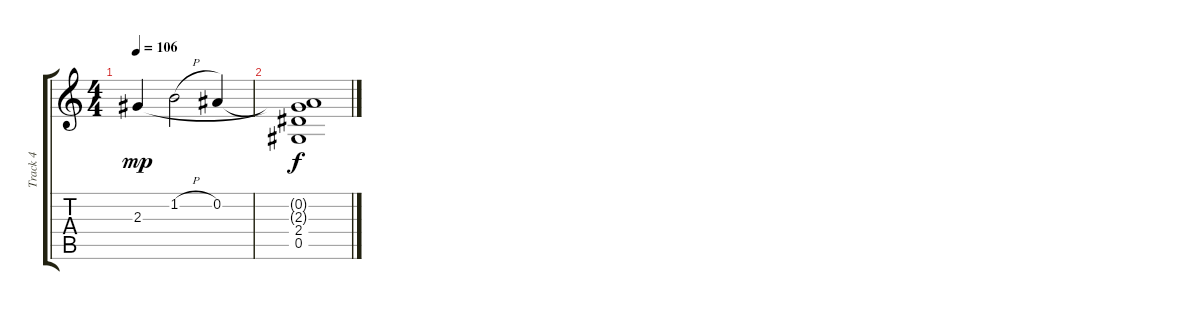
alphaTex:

\track ("Track 4" "Track 4") {instrument electricguitarclean}
\staff {score tabs}
\tuning (Eb4 Bb3 Gb3 Db3 Ab2 Eb2) {hide}
\ts (4 4)
\tempo 106
\clef g2
\ks c
2.3.4{dy mp} 1.2{h}.2 0.2.4 |
(0.2{t} 2.3{t} 2.4{t} 0.5{t}).1{dy f}
